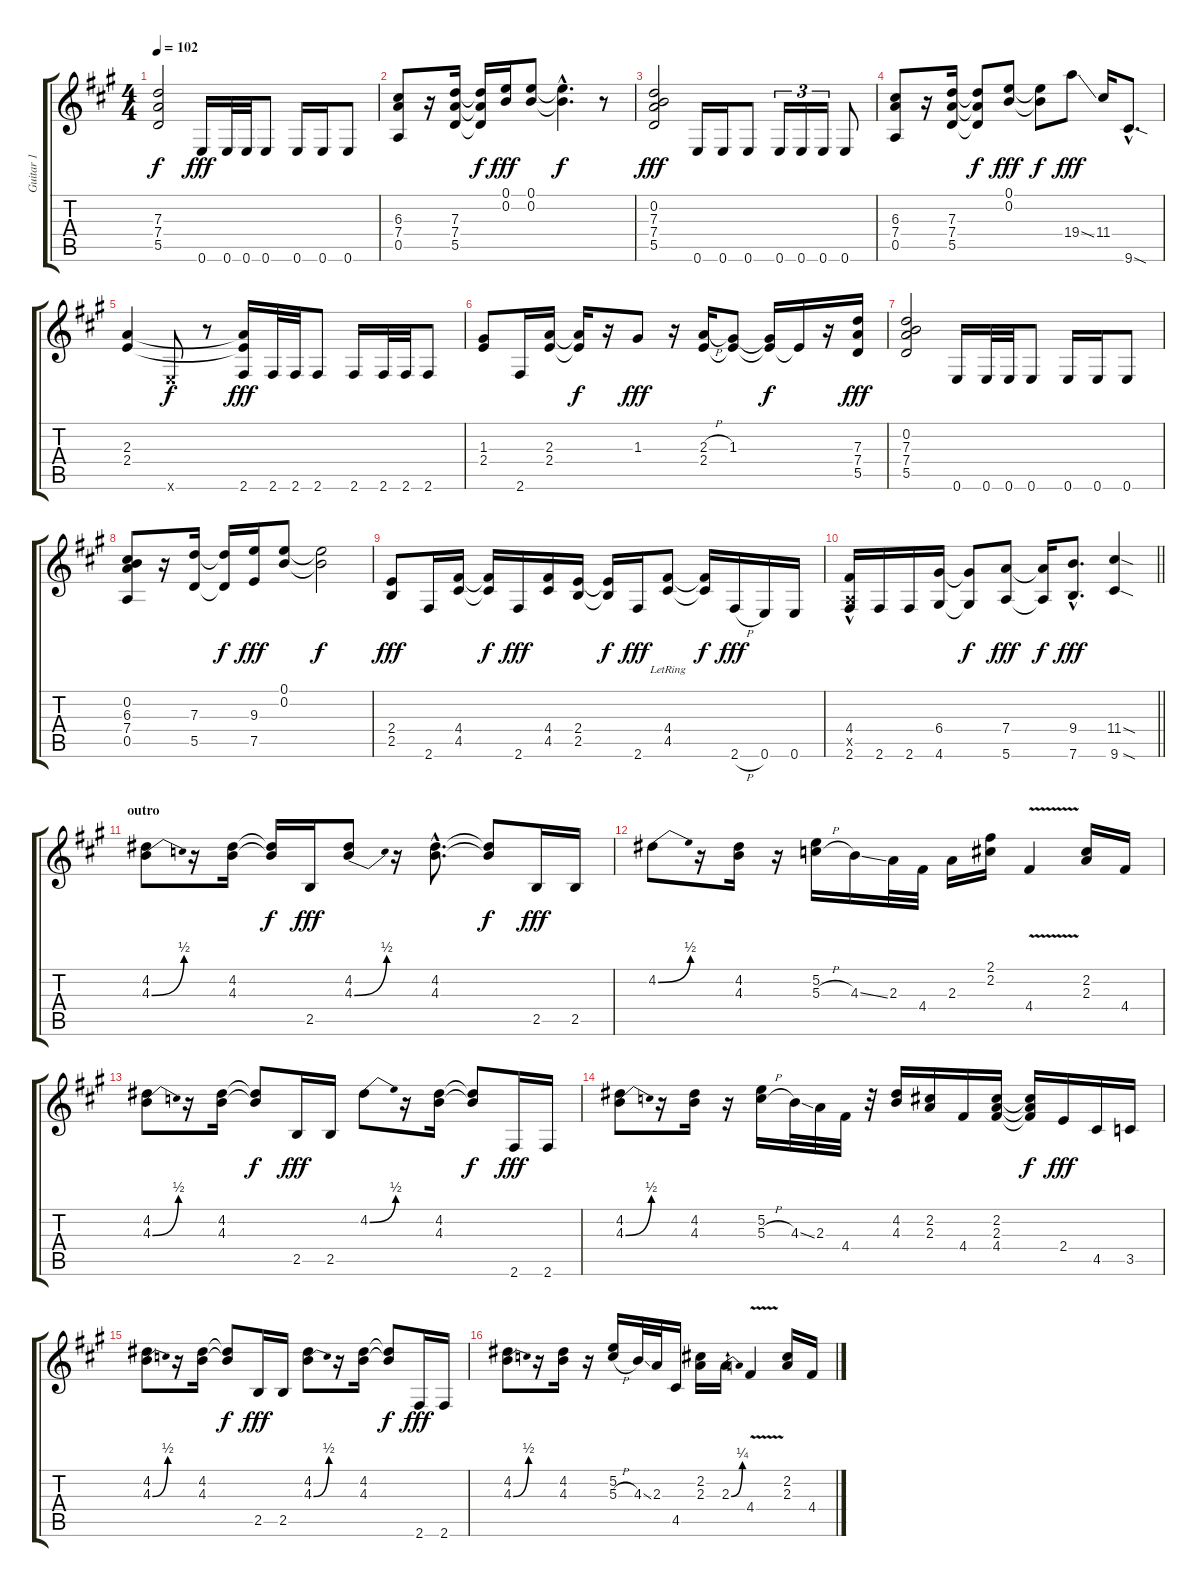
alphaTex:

\track ("Guitar 1" "Guitar 1") {instrument distortionguitar}
\staff {score tabs}
\tuning (E4 B3 G3 D3 A2 E2) {hide}
\ts (4 4)
\tempo 102
\clef g2
\ks a
(7.3{t} 7.4{t} 5.5{t}).2{dy f} 0.6.16{dy fff} 0.6.32 0.6.32 0.6.8 0.6.16 0.6.16 0.6.8 |
(6.3 7.4 0.5).8 r.16 (7.3 7.4 5.5).16 (7.3{t} 7.4{t} 5.5{t}).16{dy f} (0.1 0.2).16{dy fff} (0.1 0.2).8 (0.1{hac t} 0.2{hac t}).4{d dy f} r.8 |
(0.2 7.3 7.4 5.5).2{dy fff} 0.6.16 0.6.16 0.6.8 0.6.16{tu (3 2)} 0.6.16{tu (3 2)} 0.6.16{tu (3 2)} 0.6.8 |
(6.3 7.4 0.5).8 r.16 (7.3 7.4 5.5).16 (7.3{t} 7.4{t} 5.5{t}).8{dy f} (0.1 0.2).8{dy fff} (0.1{t} 0.2{t}).8{dy f} 19.4{ss}.8{dy fff} 11.4.16 9.6{sod hac}.8{d} |
(2.3 2.4).4 0.6{x}.8{dy f} r.8 (2.3{t} 2.4{t} 2.6).16{dy fff} 2.6.32 2.6.32 2.6.8 2.6.16 2.6.32 2.6.32 2.6.8 |
(1.3 2.4).8 2.6.16 (2.3 2.4).16 (2.3{t} 2.4{t}).16{dy f} r.16 1.3.8{dy fff} r.16 (2.3{h} 2.4).16 (1.3 2.4{t}).8 (1.3{t} 2.4{t}).16{dy f} 2.4{t}.16 r.16 (7.3 7.4 5.5).16{dy fff} |
(0.2 7.3 7.4 5.5).2 0.6.16 0.6.32 0.6.32 0.6.8 0.6.16 0.6.16 0.6.8 |
(0.2 6.3 7.4 0.5).8 r.16 (7.3 5.5).16 (7.3{t} 5.5{t}).16{dy f} (9.3 7.5).16{dy fff} (0.1 0.2).8 (0.1{t} 0.2{t}).2{dy f} |
(2.4 2.5).8{dy fff} 2.6.16 (4.4 4.5).16 (4.4{t} 4.5{t}).16{dy f} 2.6.16{dy fff} (4.4 4.5).16 (2.4 2.5).16 (2.4{t} 2.5{t}).16{dy f} 2.6.16{dy fff} (4.4{lr} 4.5{lr}).8 (4.4{t} 4.5{t}).16{dy f} 2.6{h}.16{dy fff} 0.6.16 0.6.16 |
\barLineRight lightlight
(4.4{hac} 0.5{x} 2.6).16 2.6.16 2.6.16 (6.4 4.6).16 (6.4{t} 4.6{t}).8{dy f} (7.4 5.6).8{dy fff} (7.4{t} 5.6{t}).16{dy f} (9.4{hac} 7.6{hac}).8{d dy fff} (11.4{sod} 9.6{sod}).4 |
\section ("" "outro")
(4.2 4.3{be (bend 0 0 60 2)}).8 r.16 (4.2 4.3).16 (4.2{t} 4.3{t}).16{dy f} 2.5.16{dy fff} (4.2 4.3{be (bend 0 0 60 2)}).8 r.16 (4.2{hac} 4.3{hac}).8{d} (4.2{t} 4.3{t}).8{dy f} 2.5.16{dy fff} 2.5.16 |
4.2{be (bend 0 0 60 2)}.8 r.16 (4.2 4.3).16 r.16 (5.2 5.3{h}).16 4.3{ss}.16 2.3.32 4.4.32 2.3.16 (2.1 2.2).16 4.4{v}.4 (2.2 2.3).16 4.4.16 |
(4.2 4.3{be (bend 0 0 60 2)}).8 r.16 (4.2 4.3).16 (4.2{t} 4.3{t}).8{dy f} 2.5.16{dy fff} 2.5.16 4.2{be (bend 0 0 60 2)}.8 r.16 (4.2 4.3).16 (4.2{t} 4.3{t}).8{dy f} 2.6.16{dy fff} 2.6.16 |
(4.2 4.3{be (bend 0 0 60 2)}).8 r.16 (4.2 4.3).16 r.16 (5.2 5.3{h}).16 4.3{ss}.32 2.3.32 4.4.32 r.32 (4.2 4.3).16 (2.2 2.3).16 4.4.16 (2.2 2.3 4.4).16 (2.2{t} 2.3{t} 4.4{t}).16{dy f} 2.4.16{dy fff} 4.5.16 3.5.16 |
(4.2 4.3{be (bend 0 0 60 2)}).8 r.16 (4.2 4.3).16 (4.2{t} 4.3{t}).8{dy f} 2.5.16{dy fff} 2.5.16 (4.2 4.3{be (bend 0 0 60 2)}).8 r.16 (4.2 4.3).16 (4.2{t} 4.3{t}).8{dy f} 2.6.16{dy fff} 2.6.16 |
(4.2 4.3{be (bend 0 0 60 2)}).8 r.16 (4.2 4.3).16 r.16 (5.2 5.3{h}).16 4.3{ss}.32 2.3.32 4.5.16 (2.2 2.3).16 2.3{be (bend 0 0 60 1)}.16 4.4{v}.4 (2.2 2.3).16 4.4.16
